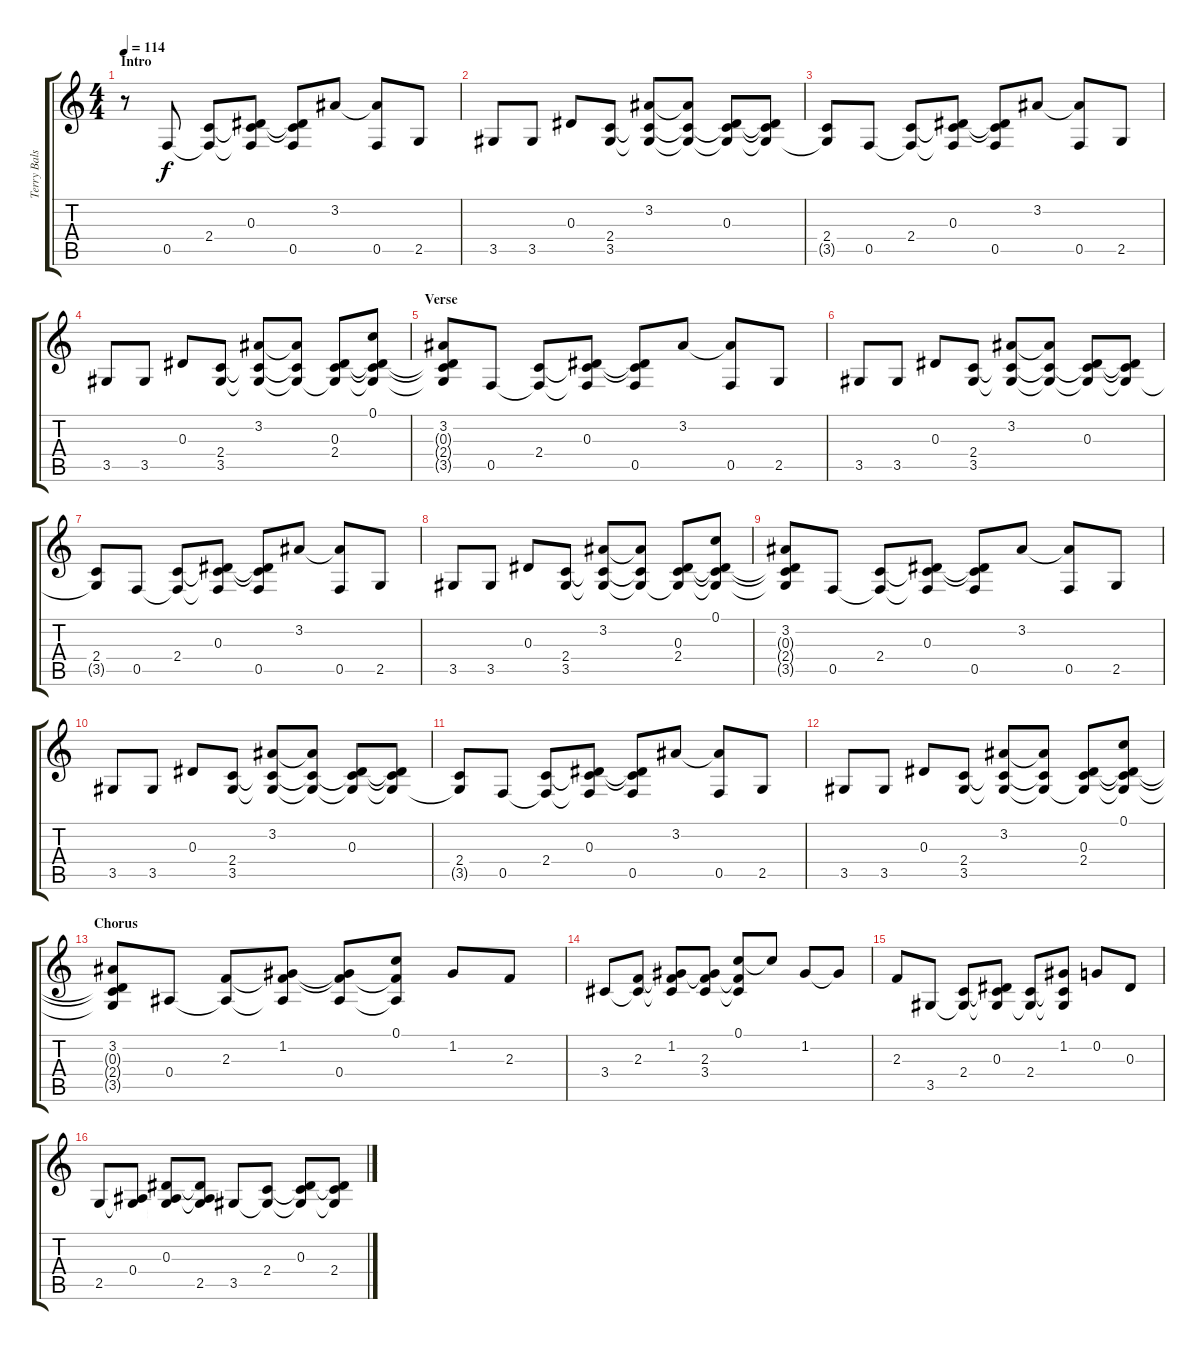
\track ("Terry Balsamo (Chorus Effect)" "Terry Bals") {instrument electricguitarjazz}
\staff {score tabs}
\tuning (C4 G3 Eb3 Bb2 F2 C2) {hide}
\ts (4 4)
\section ("" "Intro")
\tempo 114
\clef g2
\ks c
r.8{dy f instrument electricguitarjazz} 0.5.8 (2.4 0.5{t}).8 (0.3 2.4{t} 0.5{t}).8 (0.3{t} 2.4{t} 0.5).8 3.2.8 (3.2{t} 0.5).8 2.5.8 |
3.5.8 3.5.8 0.3.8 (2.4 3.5).8 (3.2 2.4{t} 3.5{t}).8 (3.2{t} 2.4{t} 3.5{t}).8 (0.3 2.4{t} 3.5{t}).8 (0.3{t} 2.4{t} 3.5{t}).8 |
(2.4 3.5{t}).8 0.5.8 (2.4 0.5{t}).8 (0.3 2.4{t} 0.5{t}).8 (0.3{t} 2.4{t} 0.5).8 3.2.8 (3.2{t} 0.5).8 2.5.8 |
3.5.8 3.5.8 0.3.8 (2.4 3.5).8 (3.2 2.4{t} 3.5{t}).8 (3.2{t} 2.4{t} 3.5{t}).8 (0.3 2.4 3.5{t}).8 (0.1 0.3{t} 2.4{t} 3.5{t}).8 |
\section ("" "Verse")
(3.2 0.3{t} 2.4{t} 3.5{t}).8 0.5.8 (2.4 0.5{t}).8 (0.3 2.4{t} 0.5{t}).8 (0.3{t} 2.4{t} 0.5).8 3.2.8 (3.2{t} 0.5).8 2.5.8 |
3.5.8 3.5.8 0.3.8 (2.4 3.5).8 (3.2 2.4{t} 3.5{t}).8 (3.2{t} 2.4{t} 3.5{t}).8 (0.3 2.4{t} 3.5{t}).8 (0.3{t} 2.4{t} 3.5{t}).8 |
(2.4 3.5{t}).8 0.5.8 (2.4 0.5{t}).8 (0.3 2.4{t} 0.5{t}).8 (0.3{t} 2.4{t} 0.5).8 3.2.8 (3.2{t} 0.5).8 2.5.8 |
3.5.8 3.5.8 0.3.8 (2.4 3.5).8 (3.2 2.4{t} 3.5{t}).8 (3.2{t} 2.4{t} 3.5{t}).8 (0.3 2.4 3.5{t}).8 (0.1 0.3{t} 2.4{t} 3.5{t}).8 |
(3.2 0.3{t} 2.4{t} 3.5{t}).8 0.5.8 (2.4 0.5{t}).8 (0.3 2.4{t} 0.5{t}).8 (0.3{t} 2.4{t} 0.5).8 3.2.8 (3.2{t} 0.5).8 2.5.8 |
3.5.8 3.5.8 0.3.8 (2.4 3.5).8 (3.2 2.4{t} 3.5{t}).8 (3.2{t} 2.4{t} 3.5{t}).8 (0.3 2.4{t} 3.5{t}).8 (0.3{t} 2.4{t} 3.5{t}).8 |
(2.4 3.5{t}).8 0.5.8 (2.4 0.5{t}).8 (0.3 2.4{t} 0.5{t}).8 (0.3{t} 2.4{t} 0.5).8 3.2.8 (3.2{t} 0.5).8 2.5.8 |
3.5.8 3.5.8 0.3.8 (2.4 3.5).8 (3.2 2.4{t} 3.5{t}).8 (3.2{t} 2.4{t} 3.5{t}).8 (0.3 2.4 3.5{t}).8 (0.1 0.3{t} 2.4{t} 3.5{t}).8 |
\section ("" "Chorus")
(3.2 0.3{t} 2.4{t} 3.5{t}).8 0.4.8 (2.3 0.4{t}).8 (1.2 2.3{t} 0.4{t}).8 (1.2{t} 2.3{t} 0.4).8 (0.1 2.3{t} 0.4{t}).8 1.2.8 2.3.8 |
3.4.8 (2.3 3.4{t}).8 (1.2 2.3{t} 3.4{t}).8 (1.2{t} 2.3 3.4).8 (0.1 2.3{t} 3.4{t}).8 0.1{t}.8 1.2.8 1.2{t}.8 |
2.3.8 3.5.8 (2.4 3.5{t}).8 (0.3 2.4{t} 3.5{t}).8 (2.4 3.5{t}).8 (1.2 2.4{t} 3.5{t}).8 0.2.8 0.3.8 |
2.5.8 (0.4 2.5{t}).8 (0.3 0.4{t} 2.5{t}).8 (0.3{t} 0.4{t} 2.5).8 3.5.8 (2.4 3.5{t}).8 (0.3 2.4{t} 3.5{t}).8 (0.3{t} 2.4 3.5{t}).8
